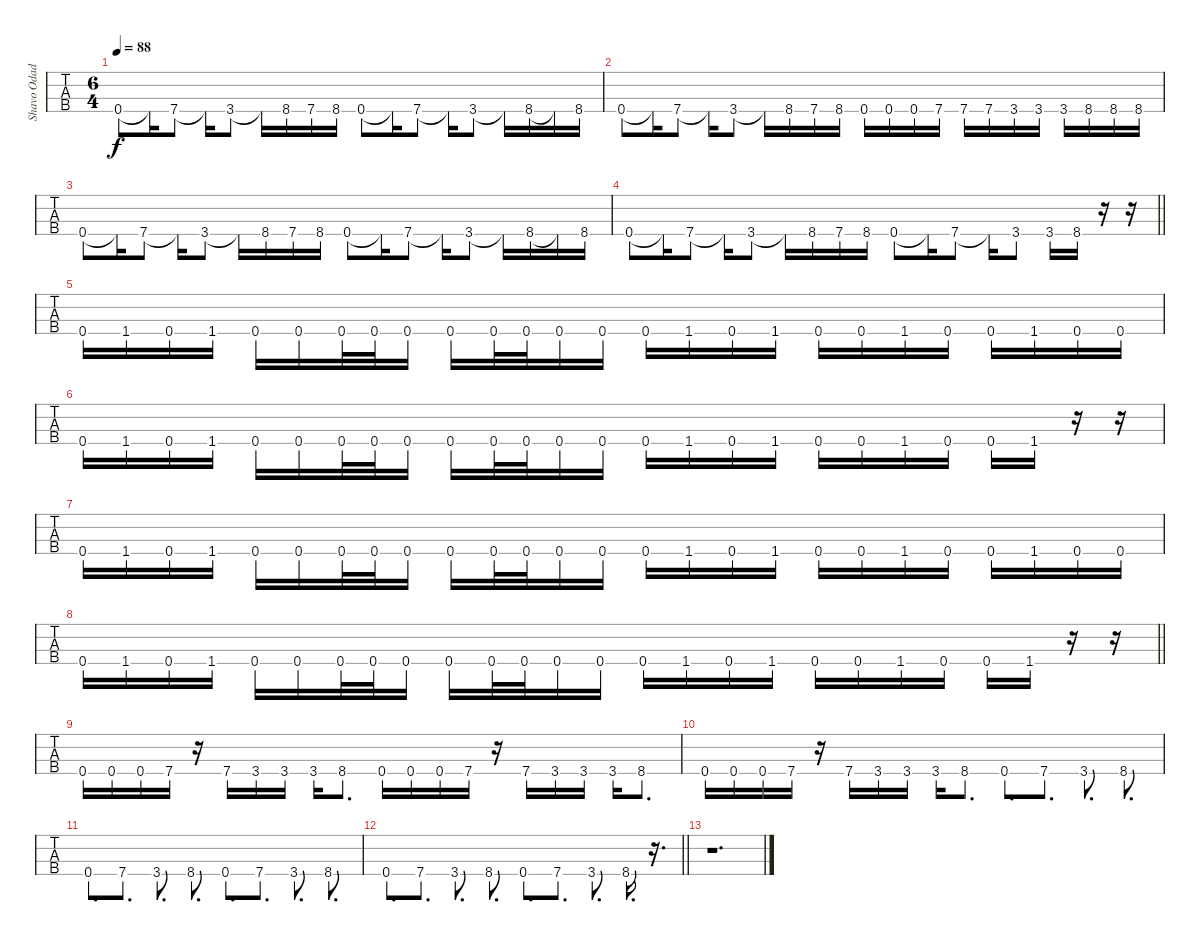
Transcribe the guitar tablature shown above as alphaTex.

\track ("Shavo Odadjian (bass)" "Shavo Odad") {instrument electricbasspick}
\staff {tabs}
\tuning (G2 D2 A1 D1) {hide}
\ts (6 4)
\tempo 88
\clef f4
\ks c
0.4.8{dy f} 0.4{t}.16 7.4.8 7.4{t}.16 3.4.8 3.4{t}.16 8.4.16 7.4.16 8.4.16 0.4.8 0.4{t}.16 7.4.8 7.4{t}.16 3.4.8 3.4{t}.16 8.4.16 8.4{t}.16 8.4.16 |
0.4.8 0.4{t}.16 7.4.8 7.4{t}.16 3.4.8 3.4{t}.16 8.4.16 7.4.16 8.4.16 0.4.16 0.4.16 0.4.16 7.4.16 7.4.16 7.4.16 3.4.16 3.4.16 3.4.16 8.4.16 8.4.16 8.4.16 |
0.4.8 0.4{t}.16 7.4.8 7.4{t}.16 3.4.8 3.4{t}.16 8.4.16 7.4.16 8.4.16 0.4.8 0.4{t}.16 7.4.8 7.4{t}.16 3.4.8 3.4{t}.16 8.4.16 8.4{t}.16 8.4.16 |
\barLineRight lightlight
0.4.8 0.4{t}.16 7.4.8 7.4{t}.16 3.4.8 3.4{t}.16 8.4.16 7.4.16 8.4.16 0.4.8 0.4{t}.16 7.4.8 7.4{t}.16 3.4.8 3.4.16 8.4.16 r.16 r.16 |
0.4.16 1.4.16 0.4.16 1.4.16 0.4.16 0.4.16 0.4.32 0.4.32 0.4.16 0.4.16 0.4.32 0.4.32 0.4.16 0.4.16 0.4.16 1.4.16 0.4.16 1.4.16 0.4.16 0.4.16 1.4.16 0.4.16 0.4.16 1.4.16 0.4.16 0.4.16 |
0.4.16 1.4.16 0.4.16 1.4.16 0.4.16 0.4.16 0.4.32 0.4.32 0.4.16 0.4.16 0.4.32 0.4.32 0.4.16 0.4.16 0.4.16 1.4.16 0.4.16 1.4.16 0.4.16 0.4.16 1.4.16 0.4.16 0.4.16 1.4.16 r.16 r.16 |
0.4.16 1.4.16 0.4.16 1.4.16 0.4.16 0.4.16 0.4.32 0.4.32 0.4.16 0.4.16 0.4.32 0.4.32 0.4.16 0.4.16 0.4.16 1.4.16 0.4.16 1.4.16 0.4.16 0.4.16 1.4.16 0.4.16 0.4.16 1.4.16 0.4.16 0.4.16 |
\barLineRight lightlight
0.4.16 1.4.16 0.4.16 1.4.16 0.4.16 0.4.16 0.4.32 0.4.32 0.4.16 0.4.16 0.4.32 0.4.32 0.4.16 0.4.16 0.4.16 1.4.16 0.4.16 1.4.16 0.4.16 0.4.16 1.4.16 0.4.16 0.4.16 1.4.16 r.16 r.16 |
0.4.16 0.4.16 0.4.16 7.4.16 r.16 7.4.16 3.4.16 3.4.16 3.4.16 8.4.8{d} 0.4.16 0.4.16 0.4.16 7.4.16 r.16 7.4.16 3.4.16 3.4.16 3.4.16 8.4.8{d} |
0.4.16 0.4.16 0.4.16 7.4.16 r.16 7.4.16 3.4.16 3.4.16 3.4.16 8.4.8{d} 0.4.8{d} 7.4.8{d} 3.4.8{d} 8.4.8{d} |
0.4.8{d} 7.4.8{d} 3.4.8{d} 8.4.8{d} 0.4.8{d} 7.4.8{d} 3.4.8{d} 8.4.8{d} |
\barLineRight lightlight
0.4.8{d} 7.4.8{d} 3.4.8{d} 8.4.8{d} 0.4.8{d} 7.4.8{d} 3.4.8{d} 8.4.16{d} r.16{d} |
r.1{d}
